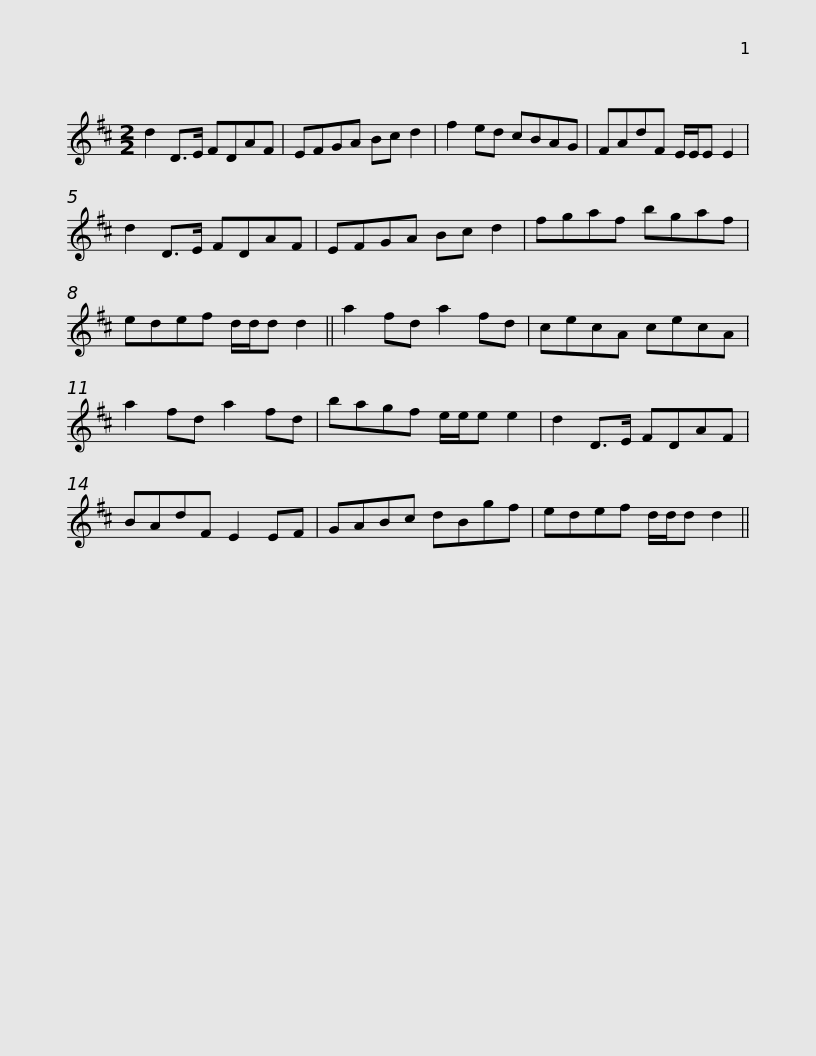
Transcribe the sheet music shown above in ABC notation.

X:1
L:1/8
M:2/2
I:linebreak $
K:D
V:1 treble
V:1
 d2 D>E FDAF | EFGA Bc d2 | f2 ed cBAG | FAdF E/E/E E2 | d2 D>E FDAF | %5
 EFGA Bc d2 |$ fgaf bgaf | edef d/d/d d2 || a2 fd a2 fd | cecA cecA | %10
 a2 fd a2 fd | bagf e/e/e e2 |$ d2 D>E FDAF | BAdF E2 EF | GABc dBgf | %15
 edef d/d/d d2 || %16
